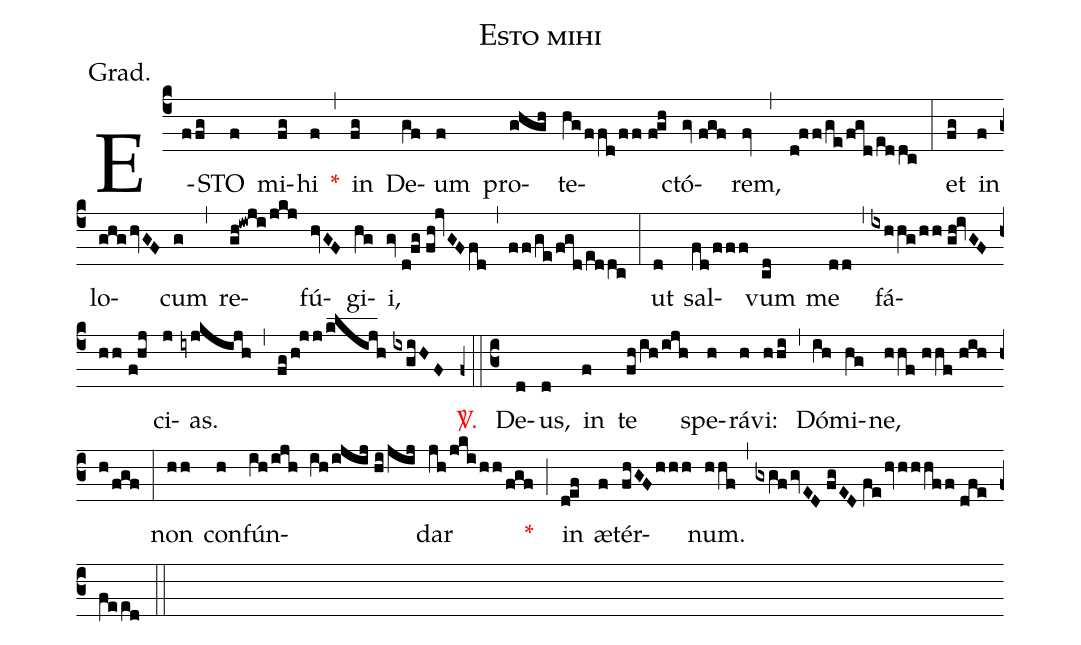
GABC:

name:Esto mihi;
annotation:Grad.;
mode:V.;
office-part:Gradual;
%%
(c4) E(ffg)STO(f) mi(fg)hi(f) <v>\red{*}</v>(,) in(fg) De(gf)um(f) pro(ghgh)te(hg/ffd/ff//f!gh)ctó(gv//fgf)rem,(fv) (,) (d!ff/ge/fgd/eddc) (:) et(fg) in(f) lo(ghg/hvGF)cum(g) (,) re(gh!iwji/jkj)fú(hvGF)gi(hg)i,(gv//d!fg//fh!jvGF/fd) (,) (ff/ge/fgd/eddc) (:) ut(d) sal(fd/fff)vum(cd) me(dd) (,) fá(ixhhg/hh//gh!ivGF/hh//f!hj)ci(j)as.(iyjkijh) (,) (fg/h!jj/klijh//ixgiHF) <v>\red{\Vbar.}</v>(z0::c3) De(d)us,(d) in(f) te(fh/ih/ijh) spe(h)rá(h)vi:(hhi) (,) Dó(ih)mi(hg)ne,(hhf//hhf//hihh/fgf) (:) non(hh) con(h)fún(ih/ijh ih/ijij//hi/jij)dar(jh/jki/hh/fgf) <v>\red{*}</v>(;) in(d!ef) æ(f)tér(fhGF/hhh)num.(hhf) (,) (gxgf/gvED//fgED//fe/hvhhhff//dfe/feed) (::)
